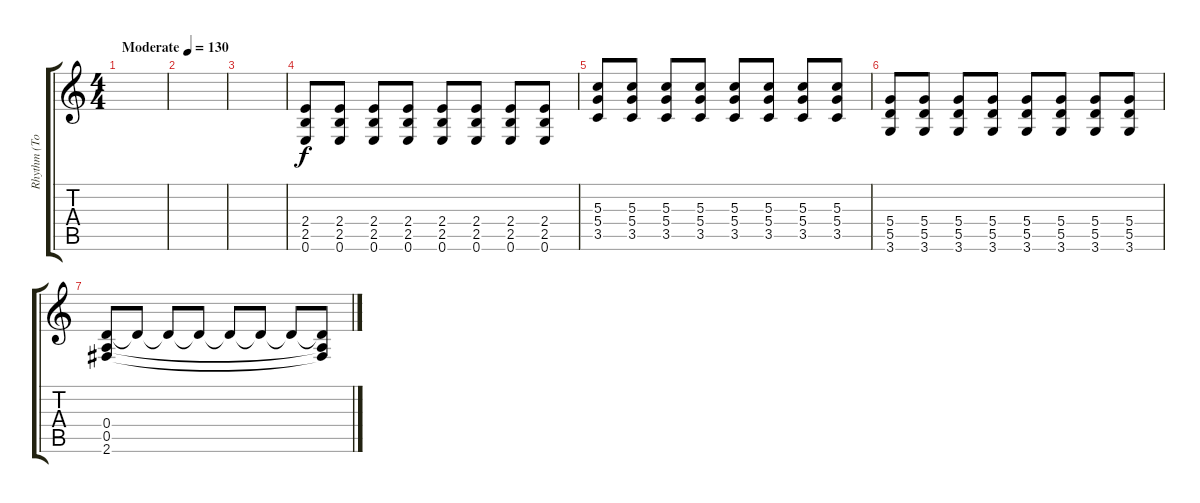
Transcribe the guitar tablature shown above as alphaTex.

\track ("Rhythm (Tom)" "Rhythm (To") {instrument overdrivenguitar}
\staff {score tabs}
\tuning (E4 B3 G3 D3 A2 E2) {hide}
\ts (4 4)
\tempo (130 "Moderate")
\clef g2
\ks c
|
|
|
(2.4 2.5 0.6).8 (2.4 2.5 0.6).8 (2.4 2.5 0.6).8 (2.4 2.5 0.6).8 (2.4 2.5 0.6).8 (2.4 2.5 0.6).8 (2.4 2.5 0.6).8 (2.4 2.5 0.6).8 |
(5.3 5.4 3.5).8 (5.3 5.4 3.5).8 (5.3 5.4 3.5).8 (5.3 5.4 3.5).8 (5.3 5.4 3.5).8 (5.3 5.4 3.5).8 (5.3 5.4 3.5).8 (5.3 5.4 3.5).8 |
(5.4 5.5 3.6).8 (5.4 5.5 3.6).8 (5.4 5.5 3.6).8 (5.4 5.5 3.6).8 (5.4 5.5 3.6).8 (5.4 5.5 3.6).8 (5.4 5.5 3.6).8 (5.4 5.5 3.6).8 |
(0.4 0.5 2.6).8 0.4{t}.8 0.4{t}.8 0.4{t}.8 0.4{t}.8 0.4{t}.8 0.4{t}.8 (0.4{t} 0.5{t} 2.6{t}).8
